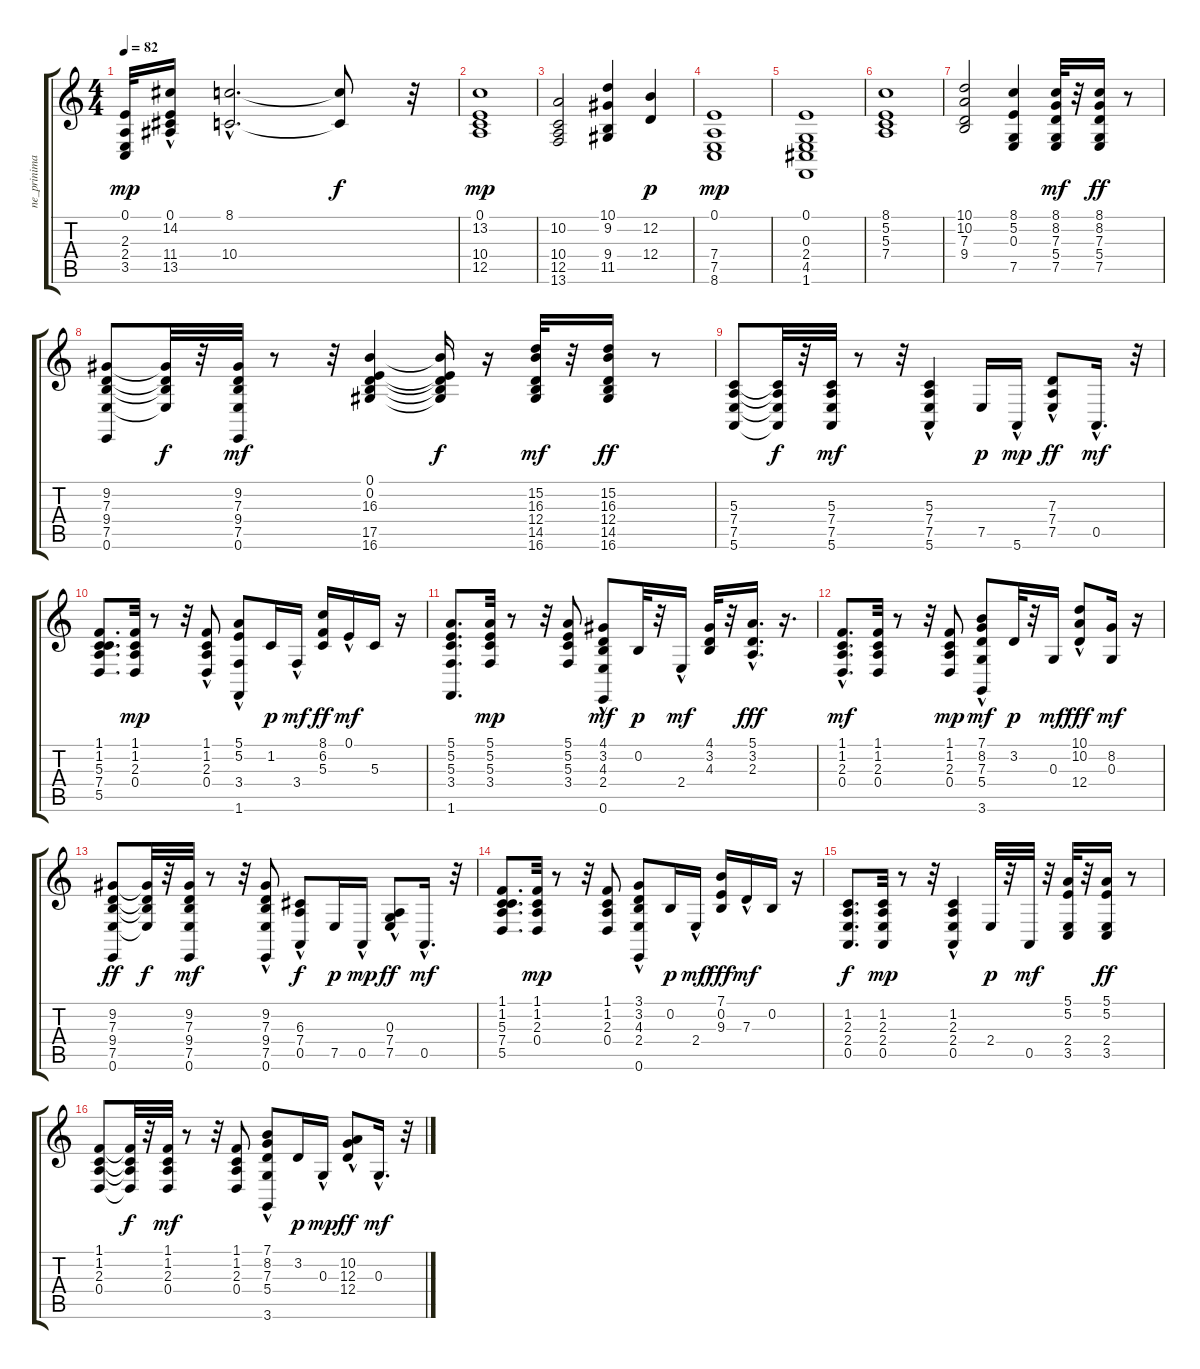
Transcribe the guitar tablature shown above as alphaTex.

\track ("ne_prinimai" "ne_prinima") {instrument electricpiano1}
\staff {score tabs}
\tuning (E4 B3 G3 D3 A2 E2) {hide}
\ts (4 4)
\tempo 82
\clef g2
\ks c
(0.1 2.3 2.4 3.5).32{dy mp} (0.1{hac} 14.2{hac} 11.4{hac} 13.5).16 (8.1{hac} 10.4{hac}).2{d} (8.1{t} 10.4{t}).8{dy f} r.32 |
(0.1 13.2 10.4 12.5).1{dy mp} |
(10.2 10.4 12.5 13.6).2 (10.1 9.2 9.4 11.5).4 (12.2 12.4).4{dy p} |
(0.1 7.4 7.5 8.6).1{dy mp} |
(0.1 0.3 2.4 4.5 1.6).1 |
(8.1 5.2 5.3 7.4).1 |
(10.1 10.2 7.3 9.4).2 (8.1 5.2 0.3 7.5).4 (8.1 8.2 7.3 5.4 7.5).32{dy mf} r.32 (8.1 8.2 7.3 5.4 7.5).16{dy ff} r.8 |
(9.2 7.3 9.4 7.5 0.6).8{instrument acousticgrandpiano} (9.2{t} 7.3{t} 9.4{t} 7.5{t}).32{dy f} r.32 (9.2 7.3 9.4 7.5 0.6).32{dy mf} r.8 r.32 (0.1 0.2 16.3 17.5 16.6).4{instrument electricpiano1} (0.1{t} 0.2{t} 16.3{t} 17.5{t} 16.6{t}).16{dy f} r.16 (15.2 16.3 12.4 14.5 16.6).32{dy mf} r.32 (15.2 16.3 12.4 14.5 16.6).16{dy ff} r.8 |
(5.3 7.4 7.5 5.6).8{instrument acousticgrandpiano} (5.3{t} 7.4{t} 7.5{t} 5.6{t}).32{dy f} r.32 (5.3 7.4 7.5 5.6).32{dy mf} r.8 r.32 (5.3 7.4 7.5{hac} 5.6).4 7.5.16{dy p} 5.6{hac}.16{dy mp} (7.3 7.4{hac} 7.5{hac}).8{dy ff} 0.5{hac}.16{d dy mf} r.32 |
(1.1 1.2 5.3 7.4 5.5).8{d} (1.1 1.2 2.3 0.4).32{dy mp} r.8 r.32 (1.1 1.2{hac} 2.3 0.4).8 (5.1{hac} 5.2{hac} 3.4 1.6{hac}).8 1.2.16{dy p} 3.4{hac}.16{dy mf} (8.1 6.2 5.3).16{dy ff} 0.1{hac}.16{dy mf} 5.3.16 r.16 |
(5.1 5.2 5.3 3.4 1.6).8{d} (5.1 5.2 5.3 3.4).32{dy mp} r.8 r.32 (5.1 5.2 5.3 3.4).8 (4.1 3.2 4.3 2.4 0.6{hac}).8{dy mf} 0.2.32{dy p} r.32 2.4{hac}.16{dy mf} (4.1 3.2 4.3).32 r.32 (5.1 3.2{hac} 2.3{hac}).16{d dy fff} r.16{d} |
(1.1 1.2 2.3 0.4{hac}).8{d dy mf} (1.1 1.2 2.3 0.4).32 r.8 r.32 (1.1 1.2 2.3 0.4).8{dy mp} (7.1 8.2{hac} 7.3 5.4 3.6{hac}).8{dy mf} 3.2.32{dy p} r.32 0.3.16{dy mf} (10.1{hac} 10.2 12.4{hac}).8{dy fff} (8.2 0.3).16{dy mf} r.16 |
(9.2 7.3 9.4 7.5 0.6).8{dy ff} (9.2{t} 7.3{t} 9.4{t} 7.5{t}).32{dy f} r.32 (9.2 7.3 9.4 7.5 0.6).32{dy mf} r.8 r.32 (9.2 7.3 9.4 7.5{hac} 0.6).8 (6.3{hac} 7.4{hac} 0.5).8{dy f} 7.5.16{dy p} 0.5{hac}.16{dy mp} (0.3 7.4{hac} 7.5{hac}).8{dy ff} 0.5{hac}.16{d dy mf} r.32 |
(1.1 1.2 5.3 7.4 5.5).8{d} (1.1 1.2 2.3 0.4).32{dy mp} r.8 r.32 (1.1 1.2 2.3 0.4).8 (3.1{hac} 3.2{hac} 4.3{hac} 2.4 0.6{hac}).8 0.2.16{dy p} 2.4{hac}.16{dy mf} (7.1 0.2 9.3).16{dy fff} 7.3{hac}.16{dy mf} 0.2.16 r.16 |
(1.2 2.3 2.4 0.5).8{d dy f} (1.2 2.3 2.4 0.5).32{dy mp} r.8 r.32 (1.2 2.3 2.4{hac} 0.5).4 2.4.32{dy p} r.32 0.5.32{dy mf} r.32 (5.1 5.2 2.4 3.5).32{instrument electricpiano1} r.32 (5.1 5.2 2.4 3.5).16{dy ff} r.8 |
(1.1 1.2 2.3 0.4).8{instrument acousticgrandpiano} (1.1{t} 1.2{t} 2.3{t} 0.4{t}).32{dy f} r.32 (1.1 1.2 2.3 0.4).32{dy mf} r.8 r.32 (1.1 1.2 2.3 0.4).8 (7.1{hac} 8.2{hac} 7.3 5.4 3.6{hac}).8 3.2.16{dy p} 0.3{hac}.16{dy mp} (10.2 12.3{hac} 12.4{hac}).8{dy ff} 0.3{hac}.16{d dy mf} r.32
